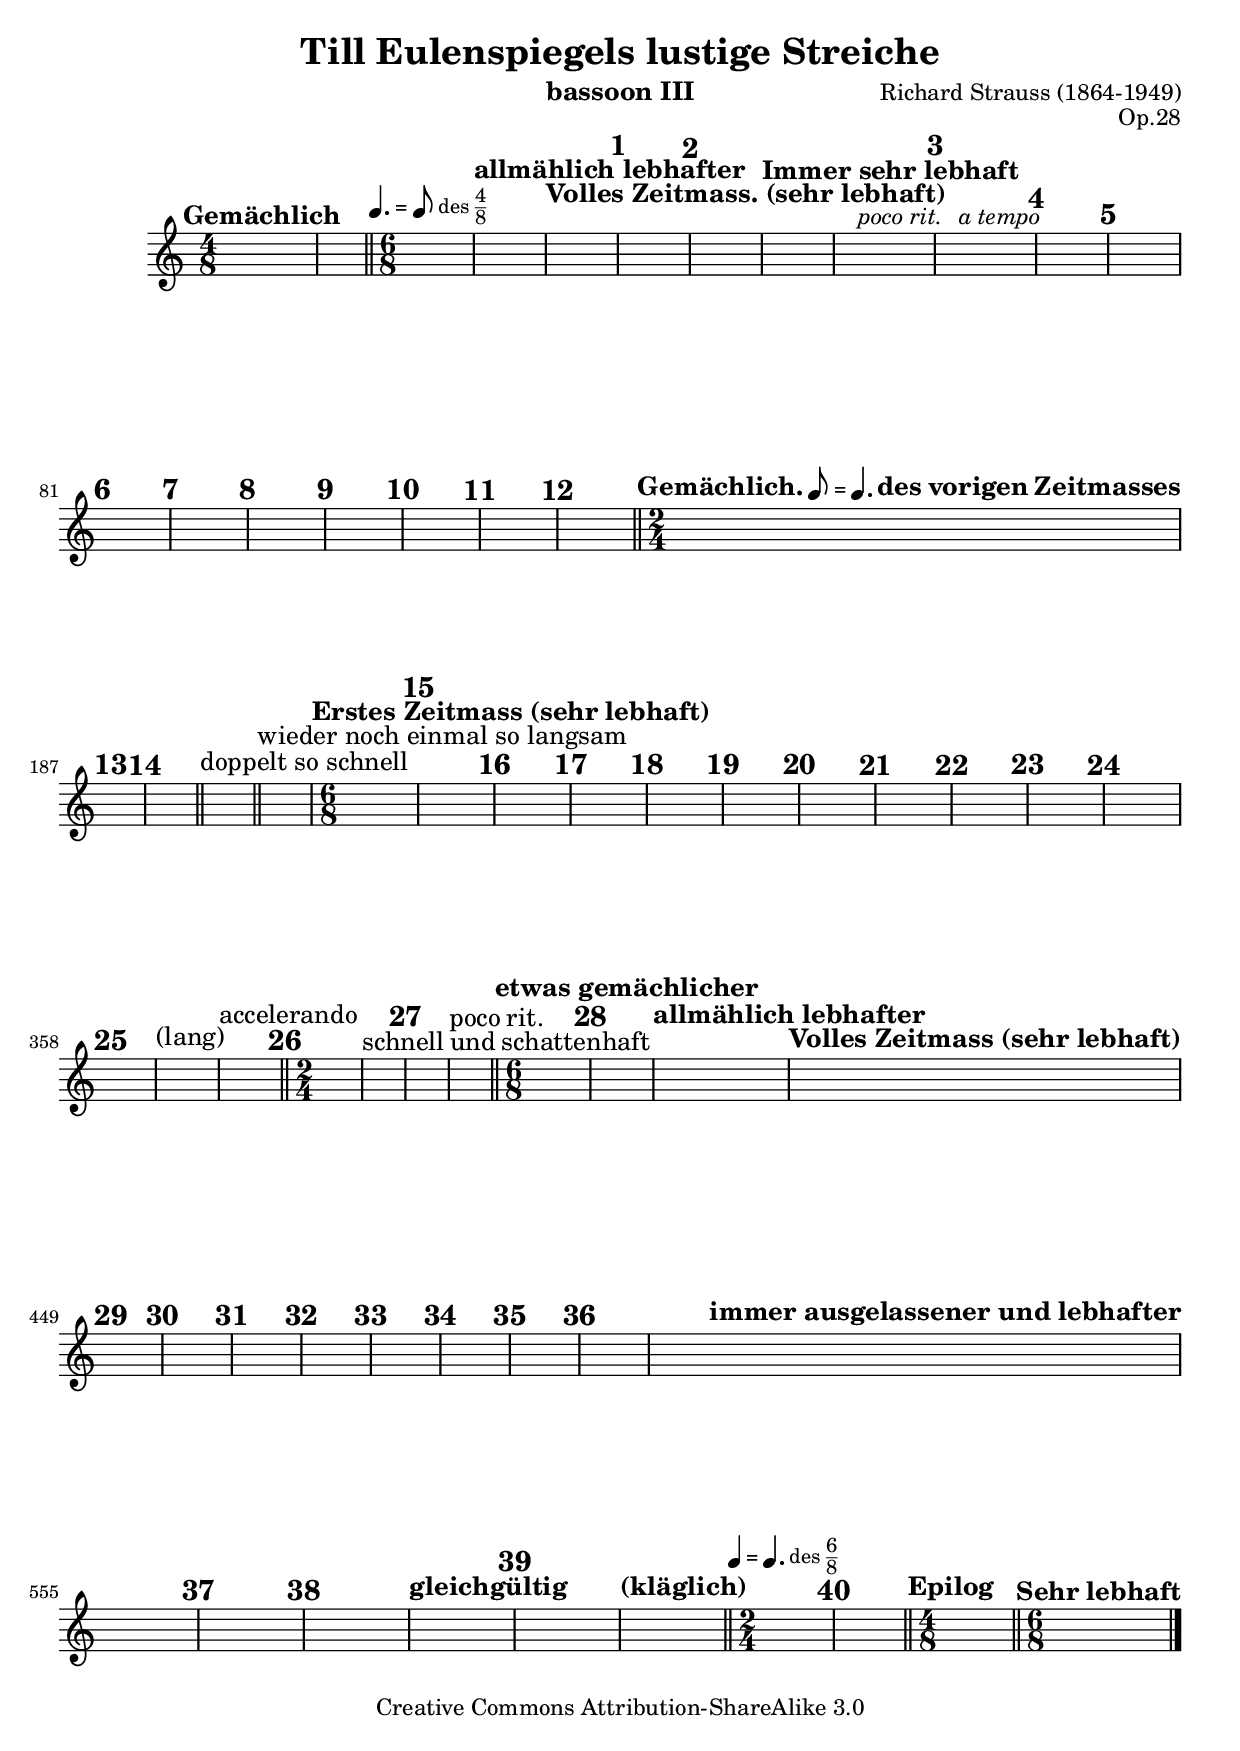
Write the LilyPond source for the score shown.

\version "2.12.2"

\include "defs.lyi" 
\version "2.12.2"

bassoonThree = \relative c'
{
}

 

instrument = "bassoon III"

notes = \bassoonThree

\include "part.lyi"


